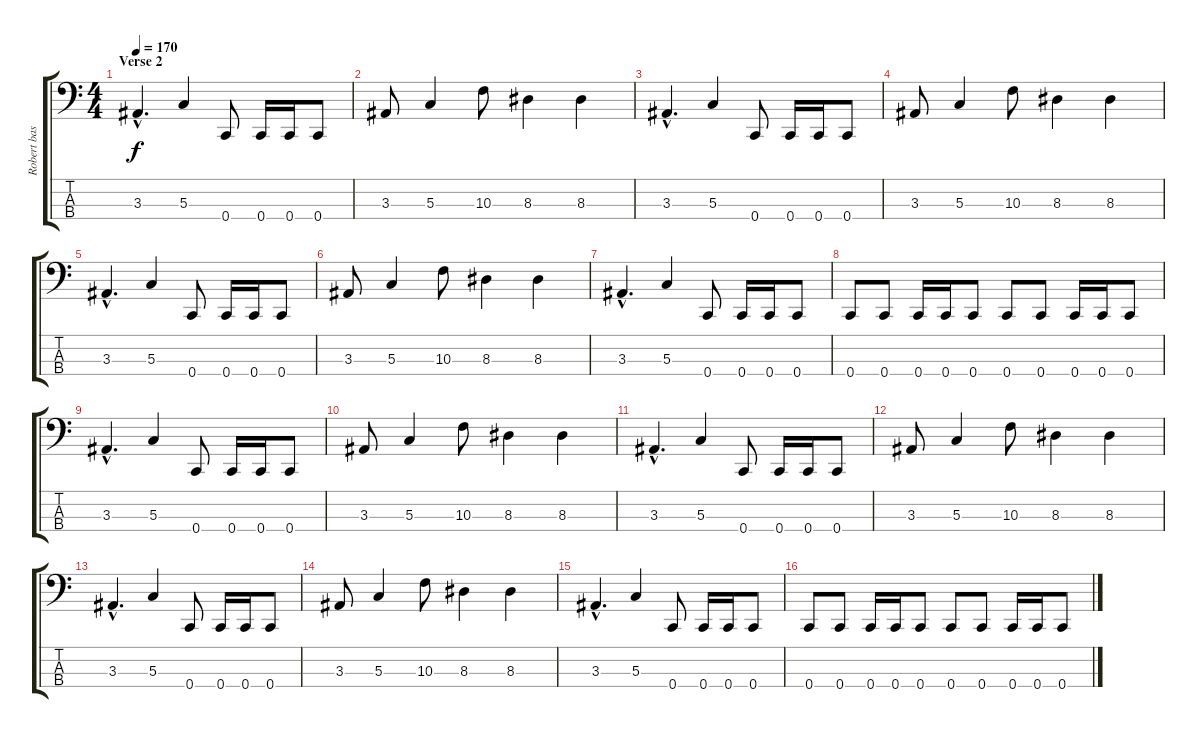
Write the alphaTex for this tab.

\track ("Robert bass" "Robert bas") {instrument electricbassfinger}
\staff {score tabs}
\tuning (F2 C2 G1 C1) {hide}
\ts (4 4)
\section ("" "Verse 2")
\tempo 170
\clef f4
\ks c
3.3{hac}.4{d dy f} 5.3.4 0.4.8 0.4.16 0.4.16 0.4.8 |
3.3.8 5.3.4 10.3.8 8.3.4 8.3.4 |
3.3{hac}.4{d} 5.3.4 0.4.8 0.4.16 0.4.16 0.4.8 |
3.3.8 5.3.4 10.3.8 8.3.4 8.3.4 |
3.3{hac}.4{d} 5.3.4 0.4.8 0.4.16 0.4.16 0.4.8 |
3.3.8 5.3.4 10.3.8 8.3.4 8.3.4 |
3.3{hac}.4{d} 5.3.4 0.4.8 0.4.16 0.4.16 0.4.8 |
0.4.8 0.4.8 0.4.16 0.4.16 0.4.8 0.4.8 0.4.8 0.4.16 0.4.16 0.4.8 |
3.3{hac}.4{d} 5.3.4 0.4.8 0.4.16 0.4.16 0.4.8 |
3.3.8 5.3.4 10.3.8 8.3.4 8.3.4 |
3.3{hac}.4{d} 5.3.4 0.4.8 0.4.16 0.4.16 0.4.8 |
3.3.8 5.3.4 10.3.8 8.3.4 8.3.4 |
3.3{hac}.4{d} 5.3.4 0.4.8 0.4.16 0.4.16 0.4.8 |
3.3.8 5.3.4 10.3.8 8.3.4 8.3.4 |
3.3{hac}.4{d} 5.3.4 0.4.8 0.4.16 0.4.16 0.4.8 |
0.4.8 0.4.8 0.4.16 0.4.16 0.4.8 0.4.8 0.4.8 0.4.16 0.4.16 0.4.8
